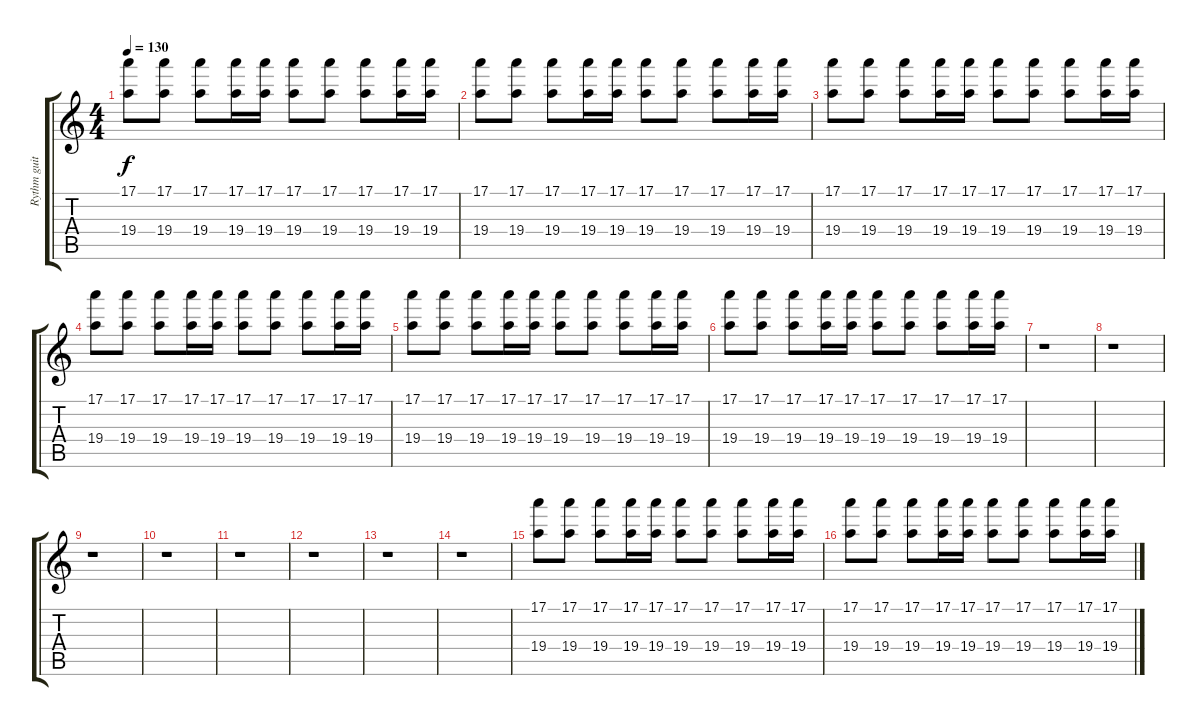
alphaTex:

\track ("Rythm guitar" "Rythm guit") {instrument distortionguitar}
\staff {score tabs}
\tuning (E4 B3 G3 D3 A2 E2) {hide}
\ts (4 4)
\tempo 130
\clef g2
\ks c
(17.1 19.4).8{dy f} (17.1 19.4).8 (17.1 19.4).8 (17.1 19.4).16 (17.1 19.4).16 (17.1 19.4).8 (17.1 19.4).8 (17.1 19.4).8 (17.1 19.4).16 (17.1 19.4).16 |
(17.1 19.4).8 (17.1 19.4).8 (17.1 19.4).8 (17.1 19.4).16 (17.1 19.4).16 (17.1 19.4).8 (17.1 19.4).8 (17.1 19.4).8 (17.1 19.4).16 (17.1 19.4).16 |
(17.1 19.4).8 (17.1 19.4).8 (17.1 19.4).8 (17.1 19.4).16 (17.1 19.4).16 (17.1 19.4).8 (17.1 19.4).8 (17.1 19.4).8 (17.1 19.4).16 (17.1 19.4).16 |
(17.1 19.4).8 (17.1 19.4).8 (17.1 19.4).8 (17.1 19.4).16 (17.1 19.4).16 (17.1 19.4).8 (17.1 19.4).8 (17.1 19.4).8 (17.1 19.4).16 (17.1 19.4).16 |
(17.1 19.4).8 (17.1 19.4).8 (17.1 19.4).8 (17.1 19.4).16 (17.1 19.4).16 (17.1 19.4).8 (17.1 19.4).8 (17.1 19.4).8 (17.1 19.4).16 (17.1 19.4).16 |
(17.1 19.4).8 (17.1 19.4).8 (17.1 19.4).8 (17.1 19.4).16 (17.1 19.4).16 (17.1 19.4).8 (17.1 19.4).8 (17.1 19.4).8 (17.1 19.4).16 (17.1 19.4).16 |
r.1 |
r.1 |
r.1 |
r.1 |
r.1 |
r.1 |
r.1 |
r.1 |
(17.1 19.4).8 (17.1 19.4).8 (17.1 19.4).8 (17.1 19.4).16 (17.1 19.4).16 (17.1 19.4).8 (17.1 19.4).8 (17.1 19.4).8 (17.1 19.4).16 (17.1 19.4).16 |
(17.1 19.4).8 (17.1 19.4).8 (17.1 19.4).8 (17.1 19.4).16 (17.1 19.4).16 (17.1 19.4).8 (17.1 19.4).8 (17.1 19.4).8 (17.1 19.4).16 (17.1 19.4).16
